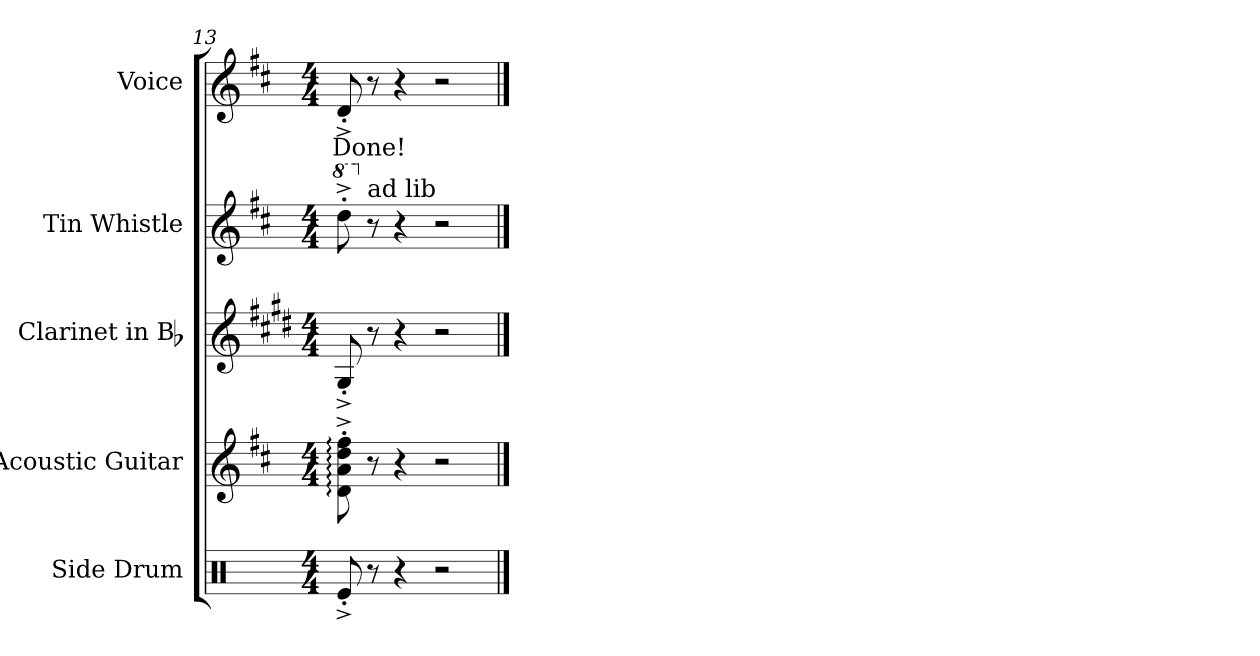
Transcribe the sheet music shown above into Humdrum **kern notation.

**kern	**kern	**kern	**kern	**kern	**text
*part5	*part4	*part3	*part2	*part1	*part1
*staff5	*staff4	*staff3	*staff2	*staff1	*staff1
*I"Side Drum	*I"Acoustic Guitar	*I"Clarinet in Bb	*I"Tin Whistle	*I"Voice	*
*I'S. D.	*I'A. Gtr.	*I'Cl.	*I'T. Whistle	*I'Voice	*
*clefX	*clefG2	*clefG2	*clefG2	*clefG2	*
*	*ITrd7c12	*ITrd1c2	*ITrd-7c-12	*	*
*k[]	*k[f#c#]	*k[f#c#]	*k[f#c#]	*k[f#c#]	*
*C:	*D:	*D:	*D:	*D:	*
*M4/4	*M4/4	*M4/4	*M4/4	*M4/4	*
*	*	*	*8va	*	*
=13	=13	=13	=13	=13	=13
!	!	!	!	!	!LO:LY:b:color=#000000
8Re'^i/	8Di\:'^ 8Ai:'^ 8di:'^ 8f#i:'^	8F#'^i/	8dddd'^i\	8d'^i/	Done!
*	*	*	*X8va	*	*
!	!	!	!LO:TX:a:t=ad lib	!	!
8r	8r	8r	8r	8r	.
4r	4r	4r	4r	4r	.
2r	2r	2r	2r	2r	.
==	==	==	==	==	==
*-	*-	*-	*-	*-	*-
